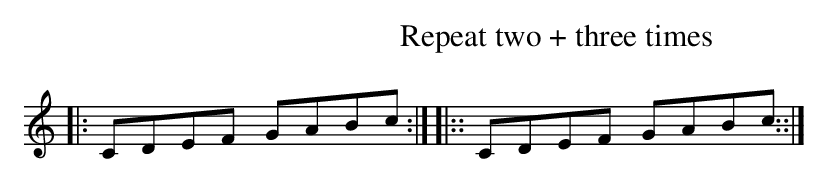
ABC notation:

X:1
T: Repeat two + three times
K: C
|:  CDEF GABc  :|\
|:: CDEF GABc ::|
